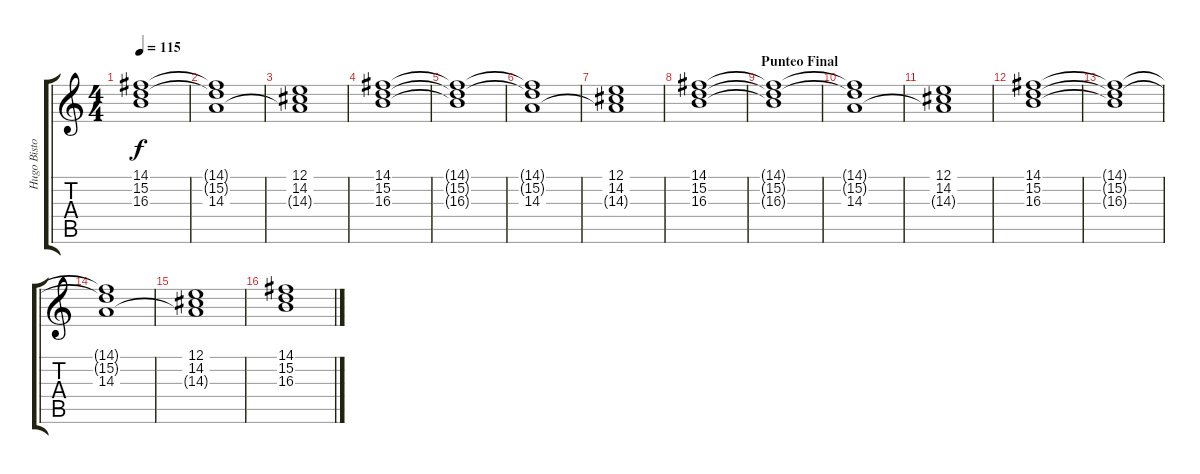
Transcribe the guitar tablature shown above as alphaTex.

\track ("Hugo Bistolfi" "Hugo Bisto") {instrument stringensemble1}
\staff {score tabs}
\tuning (E4 B3 G3 D3 A2 E2) {hide}
\ts (4 4)
\tempo 115
\clef g2
\ks c
(14.1{t} 15.2{t} 16.3{t}).1{dy f} |
(14.1{t} 15.2{t} 14.3).1 |
(12.1 14.2 14.3{t}).1 |
(14.1 15.2 16.3).1 |
(14.1{t} 15.2{t} 16.3{t}).1 |
(14.1{t} 15.2{t} 14.3).1 |
(12.1 14.2 14.3{t}).1 |
(14.1 15.2 16.3).1 |
\section ("" "Punteo Final")
(14.1{t} 15.2{t} 16.3{t}).1 |
(14.1{t} 15.2{t} 14.3).1 |
(12.1 14.2 14.3{t}).1 |
(14.1 15.2 16.3).1 |
(14.1{t} 15.2{t} 16.3{t}).1 |
(14.1{t} 15.2{t} 14.3).1 |
(12.1 14.2 14.3{t}).1 |
(14.1 15.2 16.3).1
